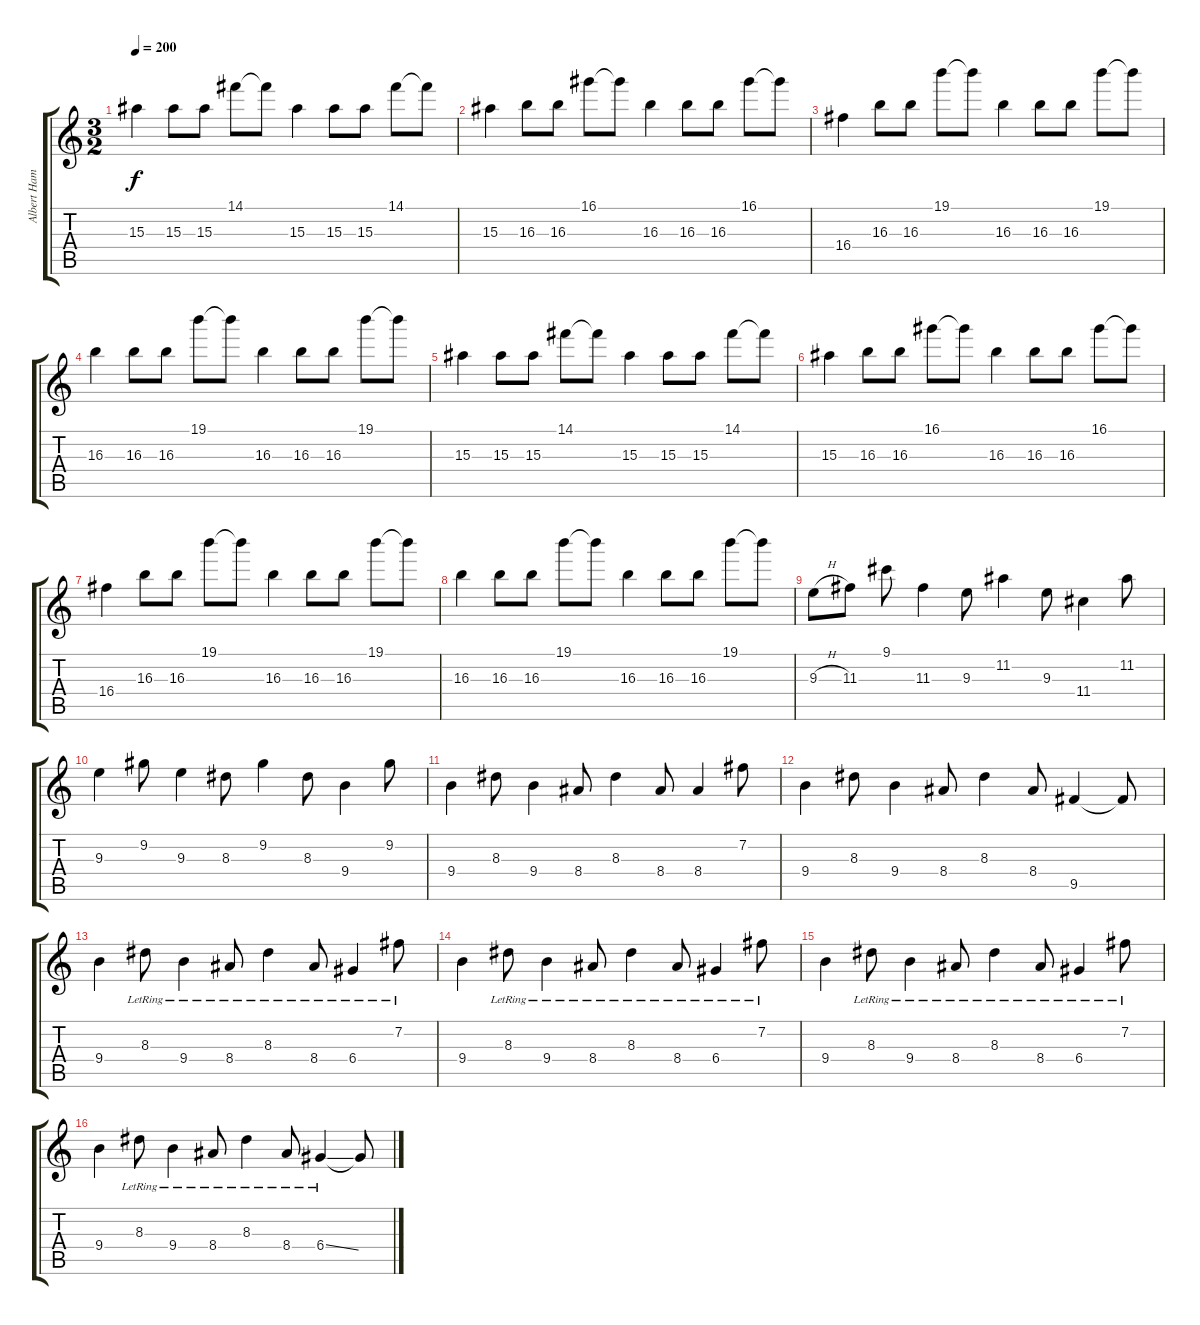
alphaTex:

\track ("Albert Hammond Jr." "Albert Ham") {instrument electricguitarjazz}
\staff {score tabs}
\tuning (E4 B3 G3 D3 A2 E2) {hide}
\ts (3 2)
\tempo 200
\clef g2
\ks c
15.3.4{dy f} 15.3.8 15.3.8 14.1.8 14.1{t}.8 15.3.4 15.3.8 15.3.8 14.1.8 14.1{t}.8 |
15.3.4 16.3.8 16.3.8 16.1.8 16.1{t}.8 16.3.4 16.3.8 16.3.8 16.1.8 16.1{t}.8 |
16.4.4 16.3.8 16.3.8 19.1.8 19.1{t}.8 16.3.4 16.3.8 16.3.8 19.1.8 19.1{t}.8 |
16.3.4 16.3.8 16.3.8 19.1.8 19.1{t}.8 16.3.4 16.3.8 16.3.8 19.1.8 19.1{t}.8 |
15.3.4 15.3.8 15.3.8 14.1.8 14.1{t}.8 15.3.4 15.3.8 15.3.8 14.1.8 14.1{t}.8 |
15.3.4 16.3.8 16.3.8 16.1.8 16.1{t}.8 16.3.4 16.3.8 16.3.8 16.1.8 16.1{t}.8 |
16.4.4 16.3.8 16.3.8 19.1.8 19.1{t}.8 16.3.4 16.3.8 16.3.8 19.1.8 19.1{t}.8 |
16.3.4 16.3.8 16.3.8 19.1.8 19.1{t}.8 16.3.4 16.3.8 16.3.8 19.1.8 19.1{t}.8 |
9.3{h}.8 11.3.8 9.1.8 11.3.4 9.3.8 11.2.4 9.3.8 11.4.4 11.2.8 |
9.3.4 9.2.8 9.3.4 8.3.8 9.2.4 8.3.8 9.4.4 9.2.8 |
9.4.4 8.3.8 9.4.4 8.4.8 8.3.4 8.4.8 8.4.4 7.2.8 |
9.4.4 8.3.8 9.4.4 8.4.8 8.3.4 8.4.8 9.5.4 9.5{t}.8 |
9.4.4 8.3{lr}.8 9.4{lr}.4 8.4{lr}.8 8.3{lr}.4 8.4{lr}.8 6.4{lr}.4 7.2{lr}.8 |
9.4.4 8.3{lr}.8 9.4{lr}.4 8.4{lr}.8 8.3{lr}.4 8.4{lr}.8 6.4{lr}.4 7.2{lr}.8 |
9.4.4 8.3{lr}.8 9.4{lr}.4 8.4{lr}.8 8.3{lr}.4 8.4{lr}.8 6.4{lr}.4 7.2{lr}.8 |
9.4.4 8.3{lr}.8 9.4{lr}.4 8.4{lr}.8 8.3{lr}.4 8.4{lr}.8 6.4{ss lr}.4 6.4{t}.8
